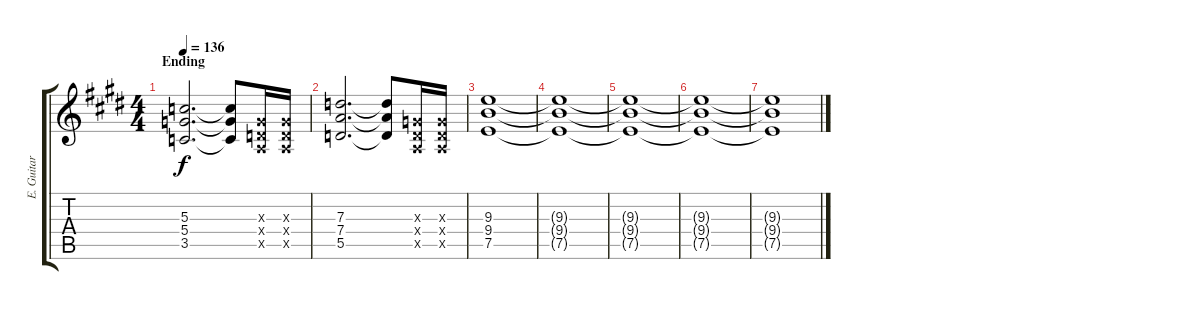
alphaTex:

\track ("E. Guitar III" "E. Guitar ") {instrument overdrivenguitar}
\staff {score tabs}
\tuning (E4 B3 G3 D3 A2 E2) {hide}
\ts (4 4)
\section ("" "Ending")
\tempo 136
\clef g2
\ks e
(5.3 5.4 3.5).2{d dy f} (5.3{t} 5.4{t} 3.5{t}).8 (0.3{x} 0.4{x} 0.5{x}).16 (0.3{x} 0.4{x} 0.5{x}).16 |
(7.3 7.4 5.5).2{d} (7.3{t} 7.4{t} 5.5{t}).8 (0.3{x} 0.4{x} 0.5{x}).16 (0.3{x} 0.4{x} 0.5{x}).16 |
(9.3 9.4 7.5).1 |
(9.3{t} 9.4{t} 7.5{t}).1 |
(9.3{t} 9.4{t} 7.5{t}).1 |
(9.3{t} 9.4{t} 7.5{t}).1 |
(9.3{t} 9.4{t} 7.5{t}).1
